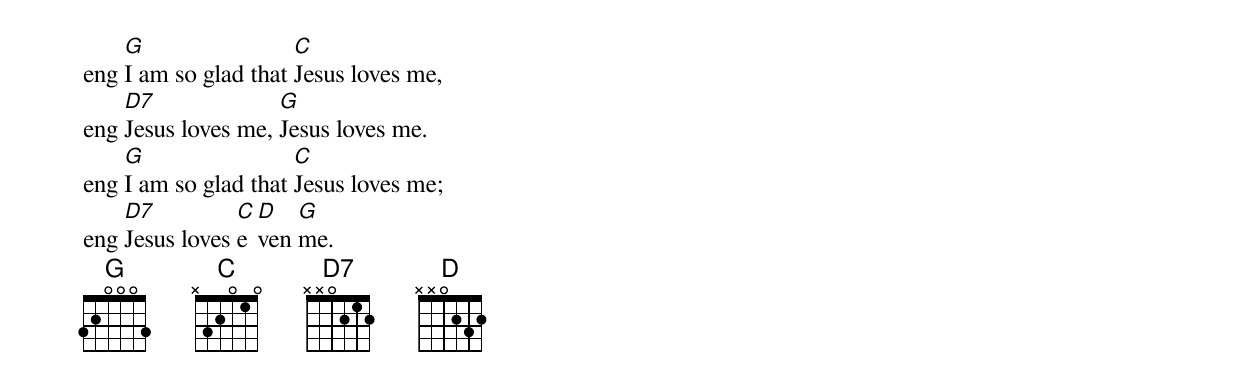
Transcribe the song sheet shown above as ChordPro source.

eng [G]I am so glad that [C]Jesus loves me,
eng [D7]Jesus loves me, [G]Jesus loves me.
eng [G]I am so glad that [C]Jesus loves me;
eng [D7]Jesus loves [C]e[D]ven [G]me.
